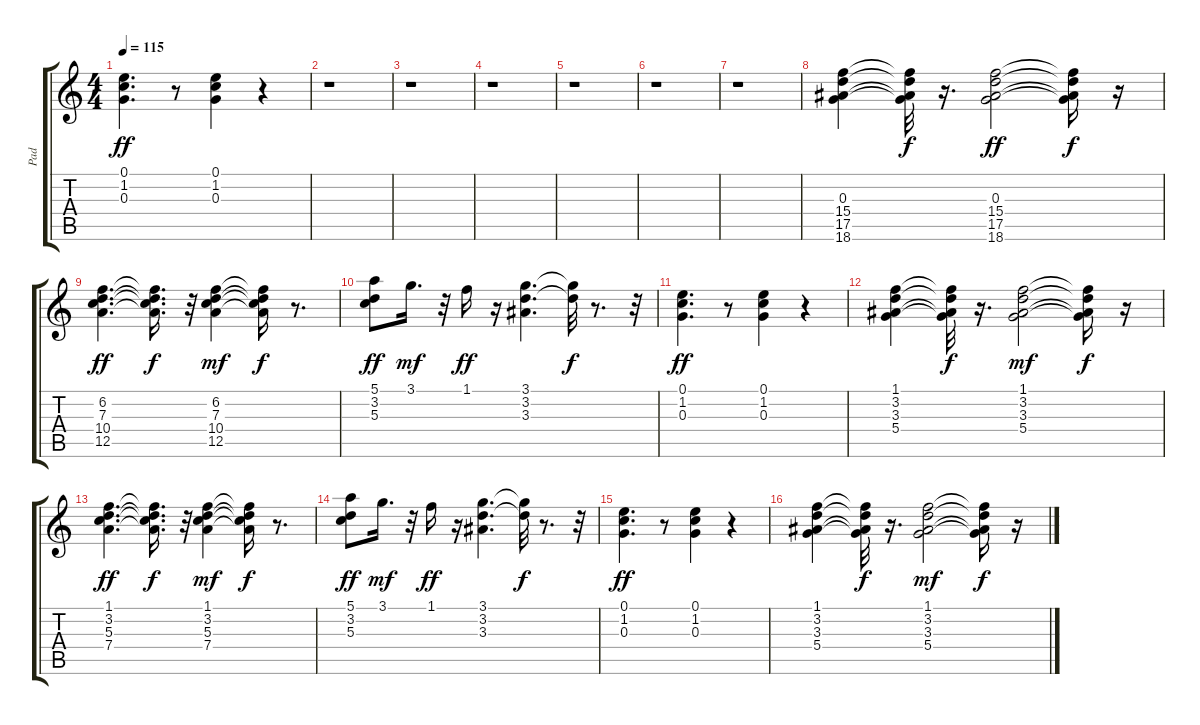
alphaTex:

\track ("Pad" "Pad") {instrument acousticguitarnylon}
\staff {score tabs}
\tuning (E4 B3 G3 D3 A2 E2) {hide}
\ts (4 4)
\tempo 115
\clef g2
\ks c
(0.1 1.2 0.3).4{d dy ff} r.8 (0.1 1.2 0.3).4 r.4 |
r.1 |
r.1 |
r.1 |
r.1 |
r.1 |
r.1 |
(0.3 15.4 17.5 18.6).4 (0.3{t} 15.4{t} 17.5{t} 18.6{t}).32{dy f} r.16{d} (0.3 15.4 17.5 18.6).2{dy ff} (0.3{t} 15.4{t} 17.5{t} 18.6{t}).16{dy f} r.16 |
(6.2 7.3 10.4 12.5).4{d dy ff} (6.2{t} 7.3{t} 10.4{t} 12.5{t}).16{d dy f} r.32 (6.2 7.3 10.4 12.5).4{dy mf} (6.2{t} 7.3{t} 10.4{t} 12.5{t}).16{dy f} r.8{d} |
(5.1 3.2 5.3).8{dy ff} 3.1.16{d dy mf} r.32 1.1.16{dy ff} r.16 (3.1 3.2 3.3).4{d} (3.1{t} 3.2{t}).32{dy f} r.8{d} r.32 |
(0.1 1.2 0.3).4{d dy ff} r.8 (0.1 1.2 0.3).4 r.4 |
(1.1 3.2 3.3 5.4).4 (1.1{t} 3.2{t} 3.3{t} 5.4{t}).32{dy f} r.16{d} (1.1 3.2 3.3 5.4).2{dy mf} (1.1{t} 3.2{t} 3.3{t} 5.4{t}).16{dy f} r.16 |
(1.1 3.2 5.3 7.4).4{d dy ff} (1.1{t} 3.2{t} 5.3{t} 7.4{t}).16{d dy f} r.32 (1.1 3.2 5.3 7.4).4{dy mf} (1.1{t} 3.2{t} 5.3{t} 7.4{t}).16{dy f} r.8{d} |
(5.1 3.2 5.3).8{dy ff} 3.1.16{d dy mf} r.32 1.1.16{dy ff} r.16 (3.1 3.2 3.3).4{d} (3.1{t} 3.2{t}).32{dy f} r.8{d} r.32 |
(0.1 1.2 0.3).4{d dy ff} r.8 (0.1 1.2 0.3).4 r.4 |
(1.1 3.2 3.3 5.4).4 (1.1{t} 3.2{t} 3.3{t} 5.4{t}).32{dy f} r.16{d} (1.1 3.2 3.3 5.4).2{dy mf} (1.1{t} 3.2{t} 3.3{t} 5.4{t}).16{dy f} r.16
